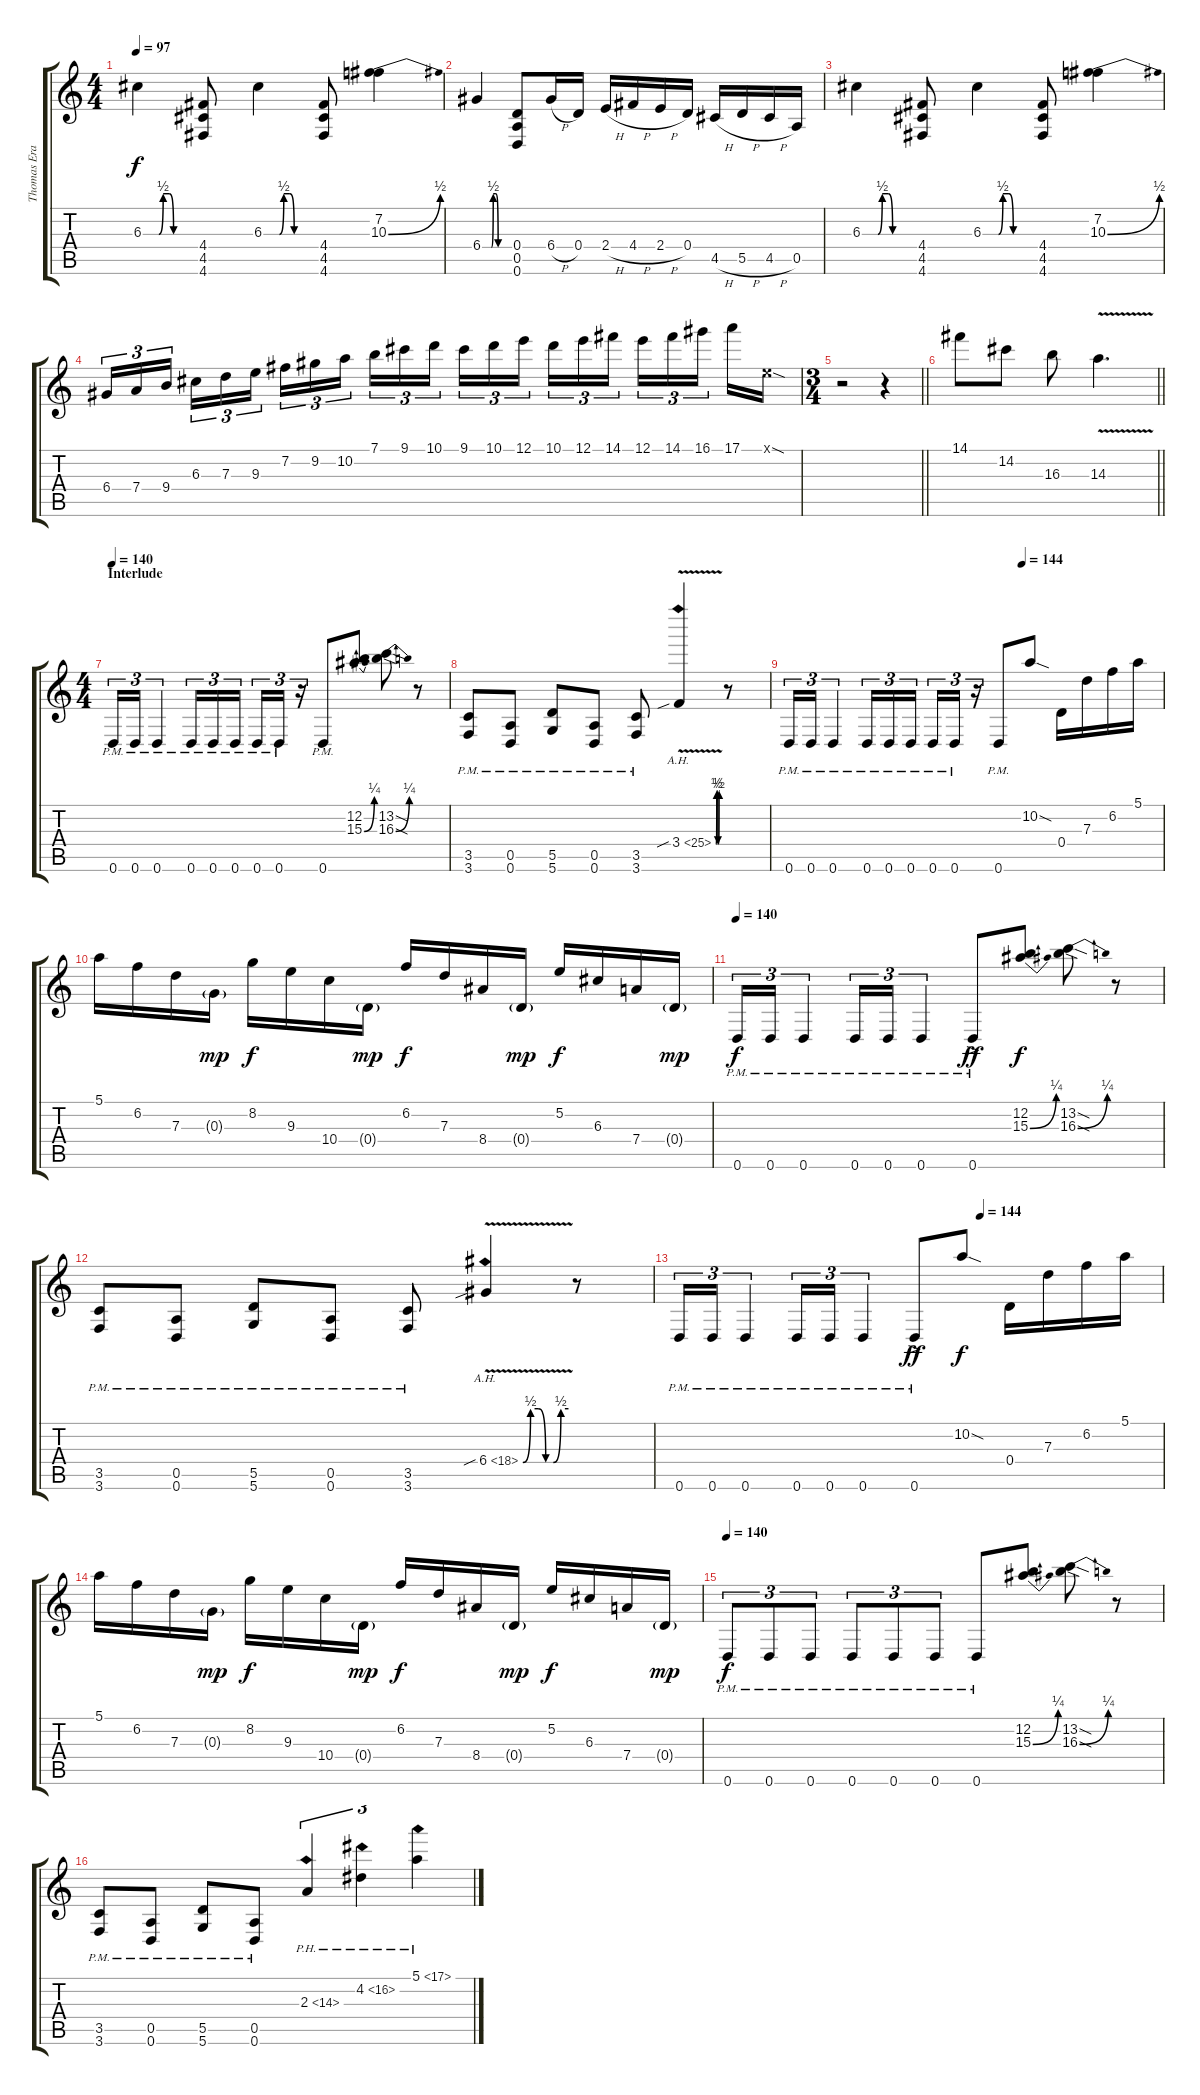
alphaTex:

\track ("Thomas Erak" "Thomas Era") {instrument overdrivenguitar}
\staff {score tabs}
\tuning (E4 B3 G3 D3 A2 D2) {hide}
\ts (4 4)
\tempo 97
\clef g2
\ks c
6.3{be (custom 0 0 18 0 23 2 30 2 35 0 60 0)}.4{dy f} (4.4 4.5 4.6).8 6.3{be (custom 0 0 18 0 23 2 30 2 35 0 60 0)}.4 (4.4 4.5 4.6).8 (7.2 10.3{be (bend 0 0 60 2)}).4 |
6.4{be (custom 0 0 20 0 24 2 30 2 35 0 60 0)}.4 (0.4 0.5 0.6).8 6.4{h}.16 0.4.16 2.4{h}.16 4.4{h}.16 2.4{h}.16 0.4.16 4.5{h}.16 5.5{h}.16 4.5{h}.16 0.5.16 |
6.3{be (custom 0 0 18 0 23 2 30 2 35 0 60 0)}.4 (4.4 4.5 4.6).8 6.3{be (custom 0 0 18 0 23 2 30 2 35 0 60 0)}.4 (4.4 4.5 4.6).8 (7.2 10.3{be (bend 0 0 60 2)}).4 |
6.4.16{tu (3 2)} 7.4.16{tu (3 2)} 9.4.16{tu (3 2) beam splitsecondary} 6.3.16{tu (3 2)} 7.3.16{tu (3 2)} 9.3.16{tu (3 2)} 7.2.16{tu (3 2)} 9.2.16{tu (3 2)} 10.2.16{tu (3 2) beam splitsecondary} 7.1.16{tu (3 2)} 9.1.16{tu (3 2)} 10.1.16{tu (3 2)} 9.1.16{tu (3 2)} 10.1.16{tu (3 2)} 12.1.16{tu (3 2) beam splitsecondary} 10.1.16{tu (3 2)} 12.1.16{tu (3 2)} 14.1.16{tu (3 2)} 12.1.16{tu (3 2)} 14.1.16{tu (3 2)} 16.1.16{tu (3 2) beam splitsecondary} 17.1.16 0.1{sod x}.16 |
\ts (3 4)
\barLineRight lightlight
r.2 r.4 |
\barLineRight lightlight
14.1.8 14.2.8 16.3.8 14.3{v}.4{d} |
\ts (4 4)
\section ("" "Interlude")
\tempo 140
0.6{pm}.16{tu (3 2)} 0.6{pm}.16{tu (3 2)} 0.6{pm}.4{tu (3 2)} 0.6{pm}.16{tu (3 2)} 0.6{pm}.16{tu (3 2)} 0.6{pm}.16{tu (3 2) beam splitsecondary} 0.6{pm}.16{tu (3 2)} 0.6{pm}.16{tu (3 2)} r.16{tu (3 2)} 0.6{pm}.8 (12.2 15.3{be (bend 0 0 60 1)}).8 (13.2{sod} 16.3{be (bend 0 0 60 1) sod}).8 r.8 |
(3.5{pm} 3.6{pm}).8 (0.5{pm} 0.6{pm}).8 (5.5{pm} 5.6{pm}).8 (0.5{pm} 0.6{pm}).8 (3.5{pm} 3.6{pm}).8 3.4{be (custom 0 0 10 2 20 2 30 0 40 0 50 2 60 2) ah 22 v sib}.4 r.8 |
\tempo (144 0.625)
0.6{pm}.16{tu (3 2)} 0.6{pm}.16{tu (3 2)} 0.6{pm}.4{tu (3 2)} 0.6{pm}.16{tu (3 2)} 0.6{pm}.16{tu (3 2)} 0.6{pm}.16{tu (3 2) beam splitsecondary} 0.6{pm}.16{tu (3 2)} 0.6{pm}.16{tu (3 2)} r.16{tu (3 2)} 0.6{pm}.8 10.2{sod}.8 0.4.16 7.3.16 6.2.16 5.1.16 |
5.1.16 6.2.16 7.3.16 0.3{g}.16{dy mp} 8.2.16{dy f} 9.3.16 10.4.16 0.4{g}.16{dy mp} 6.2.16{dy f} 7.3.16 8.4.16 0.4{g}.16{dy mp} 5.2.16{dy f} 6.3.16 7.4.16 0.4{g}.16{dy mp} |
\tempo 140
0.6{pm}.16{tu (3 2) dy f} 0.6{pm}.16{tu (3 2)} 0.6{pm}.4{tu (3 2)} 0.6{pm}.16{tu (3 2)} 0.6{pm}.16{tu (3 2)} 0.6{pm}.4{tu (3 2)} 0.6{ac pm}.8{dy ff} (12.2 15.3{be (bend 0 0 60 1)}).8{dy f} (13.2{sod} 16.3{be (bend 0 0 60 1) sod}).8 r.8 |
(3.5{pm} 3.6{pm}).8 (0.5{pm} 0.6{pm}).8 (5.5{pm} 5.6{pm}).8 (0.5{pm} 0.6{pm}).8 (3.5{pm} 3.6{pm}).8 6.4{be (custom 0 0 10 2 20 2 30 0 40 0 50 2 60 2) ah 12 v sib}.4 r.8 |
\tempo (144 0.625)
0.6{pm}.16{tu (3 2)} 0.6{pm}.16{tu (3 2)} 0.6{pm}.4{tu (3 2)} 0.6{pm}.16{tu (3 2)} 0.6{pm}.16{tu (3 2)} 0.6{pm}.4{tu (3 2)} 0.6{ac pm}.8{dy ff} 10.2{sod}.8{dy f} 0.4.16 7.3.16 6.2.16 5.1.16 |
5.1.16 6.2.16 7.3.16 0.3{g}.16{dy mp} 8.2.16{dy f} 9.3.16 10.4.16 0.4{g}.16{dy mp} 6.2.16{dy f} 7.3.16 8.4.16 0.4{g}.16{dy mp} 5.2.16{dy f} 6.3.16 7.4.16 0.4{g}.16{dy mp} |
\tempo 140
0.6{pm}.8{tu (3 2) dy f} 0.6{pm}.8{tu (3 2)} 0.6{pm}.8{tu (3 2)} 0.6{pm}.8{tu (3 2)} 0.6{pm}.8{tu (3 2)} 0.6{pm}.8{tu (3 2)} 0.6{pm}.8 (12.2 15.3{be (bend 0 0 60 1)}).8 (13.2{sod} 16.3{be (bend 0 0 60 1) sod}).8 r.8 |
(3.5{pm} 3.6{pm}).8 (0.5{pm} 0.6{pm}).8 (5.5{pm} 5.6{pm}).8 (0.5{pm} 0.6{pm}).8 2.3{ph 12}.4{tu (3 2)} 4.2{ph 12}.4{tu (3 2)} 5.1{ph 12}.4{tu (3 2)}
